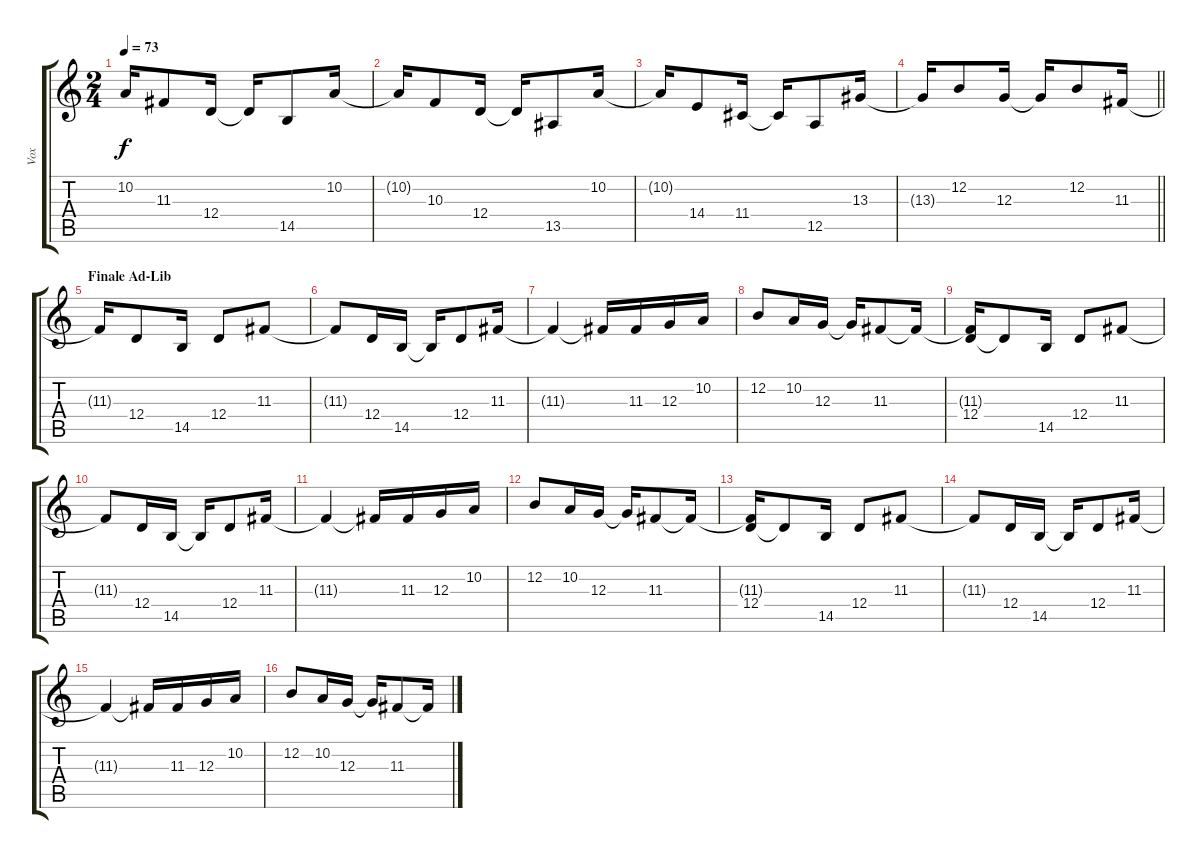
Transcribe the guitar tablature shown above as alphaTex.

\track ("Vox" "Vox") {instrument sopranosax}
\staff {score tabs}
\tuning (E4 B3 G3 D3 A2 E2) {hide}
\ts (2 4)
\tempo 73
\clef g2
\ks c
10.2{t}.16{dy f} 11.3.8 12.4.16 12.4{t}.16 14.5.8 10.2.16 |
10.2{t}.16 10.3.8 12.4.16 12.4{t}.16 13.5.8 10.2.16 |
10.2{t}.16 14.4.8 11.4.16 11.4{t}.16 12.5.8 13.3.16 |
\barLineRight lightlight
13.3{t}.16 12.2.8 12.3.16 12.3{t}.16 12.2.8 11.3.16 |
\section ("" "Finale Ad-Lib")
11.3{t}.16 12.4.8 14.5.16 12.4.8 11.3.8 |
11.3{t}.8 12.4.16 14.5.16 14.5{t}.16 12.4.8 11.3.16 |
11.3{t}.4 11.3{t}.16 11.3.16 12.3.16 10.2.16 |
12.2.8 10.2.16 12.3.16 12.3{t}.16 11.3.8 11.3{t}.16 |
(11.3{t} 12.4).16 12.4{t}.8 14.5.16 12.4.8 11.3.8 |
11.3{t}.8 12.4.16 14.5.16 14.5{t}.16 12.4.8 11.3.16 |
11.3{t}.4 11.3{t}.16 11.3.16 12.3.16 10.2.16 |
12.2.8 10.2.16 12.3.16 12.3{t}.16 11.3.8 11.3{t}.16 |
(11.3{t} 12.4).16 12.4{t}.8 14.5.16 12.4.8 11.3.8 |
11.3{t}.8 12.4.16 14.5.16 14.5{t}.16 12.4.8 11.3.16 |
11.3{t}.4 11.3{t}.16 11.3.16 12.3.16 10.2.16 |
12.2.8 10.2.16 12.3.16 12.3{t}.16 11.3.8 11.3{t}.16
